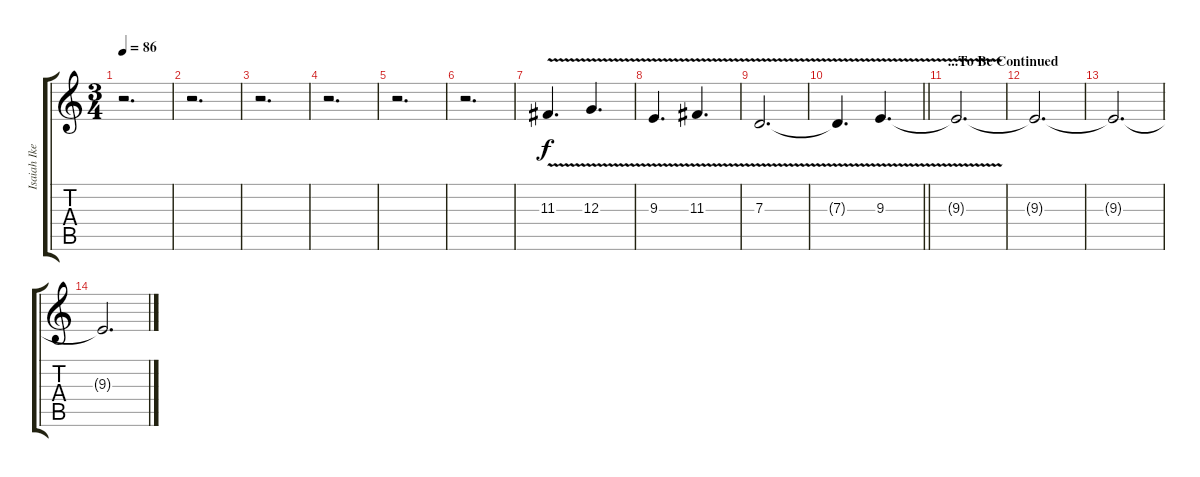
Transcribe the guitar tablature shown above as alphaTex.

\track ("Isaiah Ikey Owens" "Isaiah Ike") {instrument pad4choir}
\staff {score tabs}
\tuning (E4 B3 G3 D3 A2 E2) {hide}
\ts (3 4)
\tempo 86
\clef g2
\ks c
r.2{d dy f} |
r.2{d} |
r.2{d} |
r.2{d} |
r.2{d} |
r.2{d} |
11.3{v}.4{d volume 10 instrument synthvoice} 12.3{v}.4{d} |
9.3{v}.4{d} 11.3{v}.4{d} |
7.3{v}.2{d} |
\barLineRight lightlight
7.3{t}.4{d} 9.3{v}.4{d} |
\section ("" "...To Be Continued ")
9.3{t}.2{d} |
9.3{t}.2{d} |
9.3{t}.2{d} |
9.3{t}.2{d}
